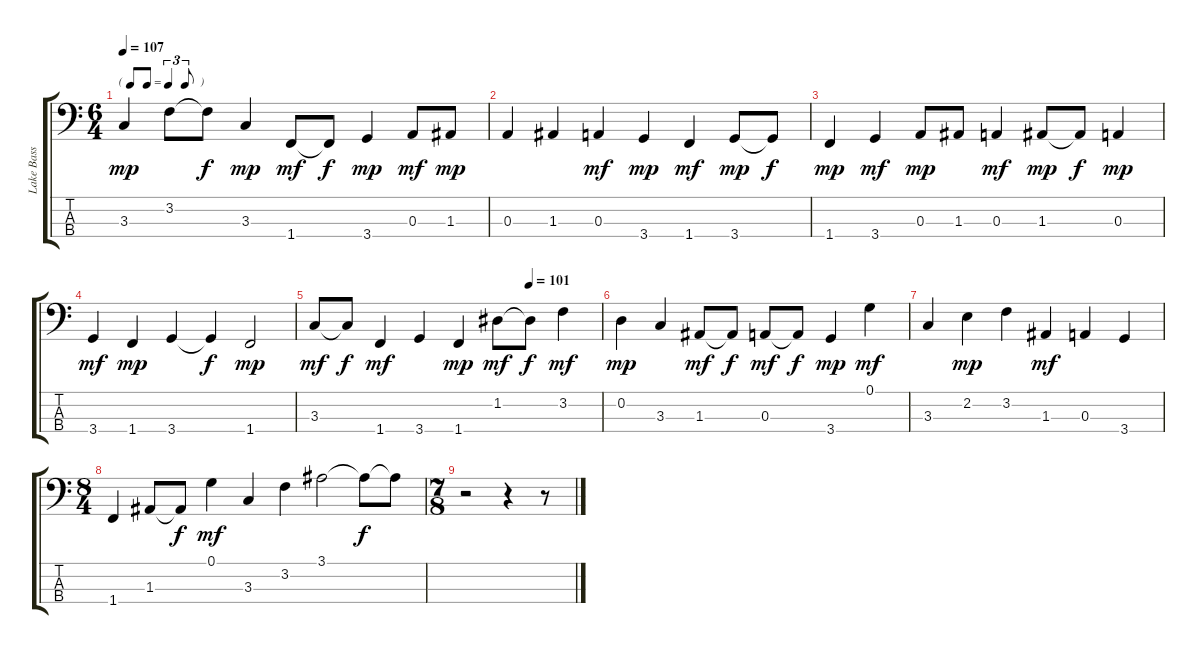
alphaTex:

\track ("Lake Bass" "Lake Bass") {instrument electricbassfinger}
\staff {score tabs}
\tuning (G2 D2 A1 E1) {hide}
\ts (6 4)
\tf triplet8th
\tempo 107
\clef f4
\ks c
3.3.4{dy mp} 3.2.8 3.2{t}.8{dy f} 3.3.4{dy mp} 1.4.8{dy mf} 1.4{t}.8{dy f} 3.4.4{dy mp} 0.3.8{dy mf} 1.3.8{dy mp} |
0.3.4 1.3.4 0.3.4{dy mf} 3.4.4{dy mp} 1.4.4{dy mf} 3.4.8{dy mp} 3.4{t}.8{dy f} |
1.4.4{dy mp} 3.4.4{dy mf} 0.3.8{dy mp} 1.3.8 0.3.4{dy mf} 1.3.8{dy mp} 1.3{t}.8{dy f} 0.3.4{dy mp} |
3.4.4{dy mf} 1.4.4{dy mp} 3.4.4 3.4{t}.4{dy f} 1.4.2{dy mp} |
\tempo (101 0.75)
3.3.8{dy mf} 3.3{t}.8{dy f} 1.4.4{dy mf} 3.4.4 1.4.4{dy mp} 1.2.8{dy mf} 1.2{t}.8{dy f} 3.2.4{dy mf} |
0.2.4{dy mp} 3.3.4 1.3.8{dy mf} 1.3{t}.8{dy f} 0.3.8{dy mf} 0.3{t}.8{dy f} 3.4.4{dy mp} 0.1.4{dy mf} |
3.3.4 2.2.4{dy mp} 3.2.4 1.3.4{dy mf} 0.3.4 3.4.4 |
\ts (8 4)
1.4.4 1.3.8 1.3{t}.8{dy f} 0.1.4{dy mf} 3.3.4 3.2.4 3.1.2 3.1{t}.8{dy f} 3.1{t}.8 |
\ts (7 8)
r.2 r.4 r.8
